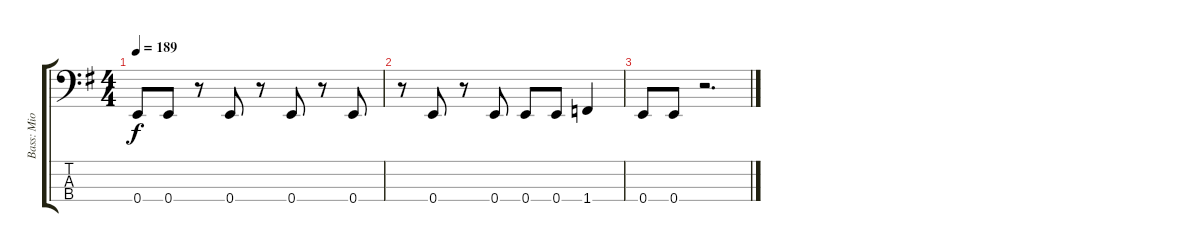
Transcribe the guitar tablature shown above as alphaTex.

\track ("Bass: Mio Akiyama" "Bass: Mio ") {instrument electricbassfinger}
\staff {score tabs}
\tuning (G2 D2 A1 E1) {hide}
\ts (4 4)
\tempo 189
\clef f4
\ks g
0.4.8{dy f} 0.4.8 r.8 0.4.8 r.8 0.4.8 r.8 0.4.8 |
r.8 0.4.8 r.8 0.4.8 0.4.8 0.4.8 1.4.4 |
0.4.8 0.4.8 r.2{d}
